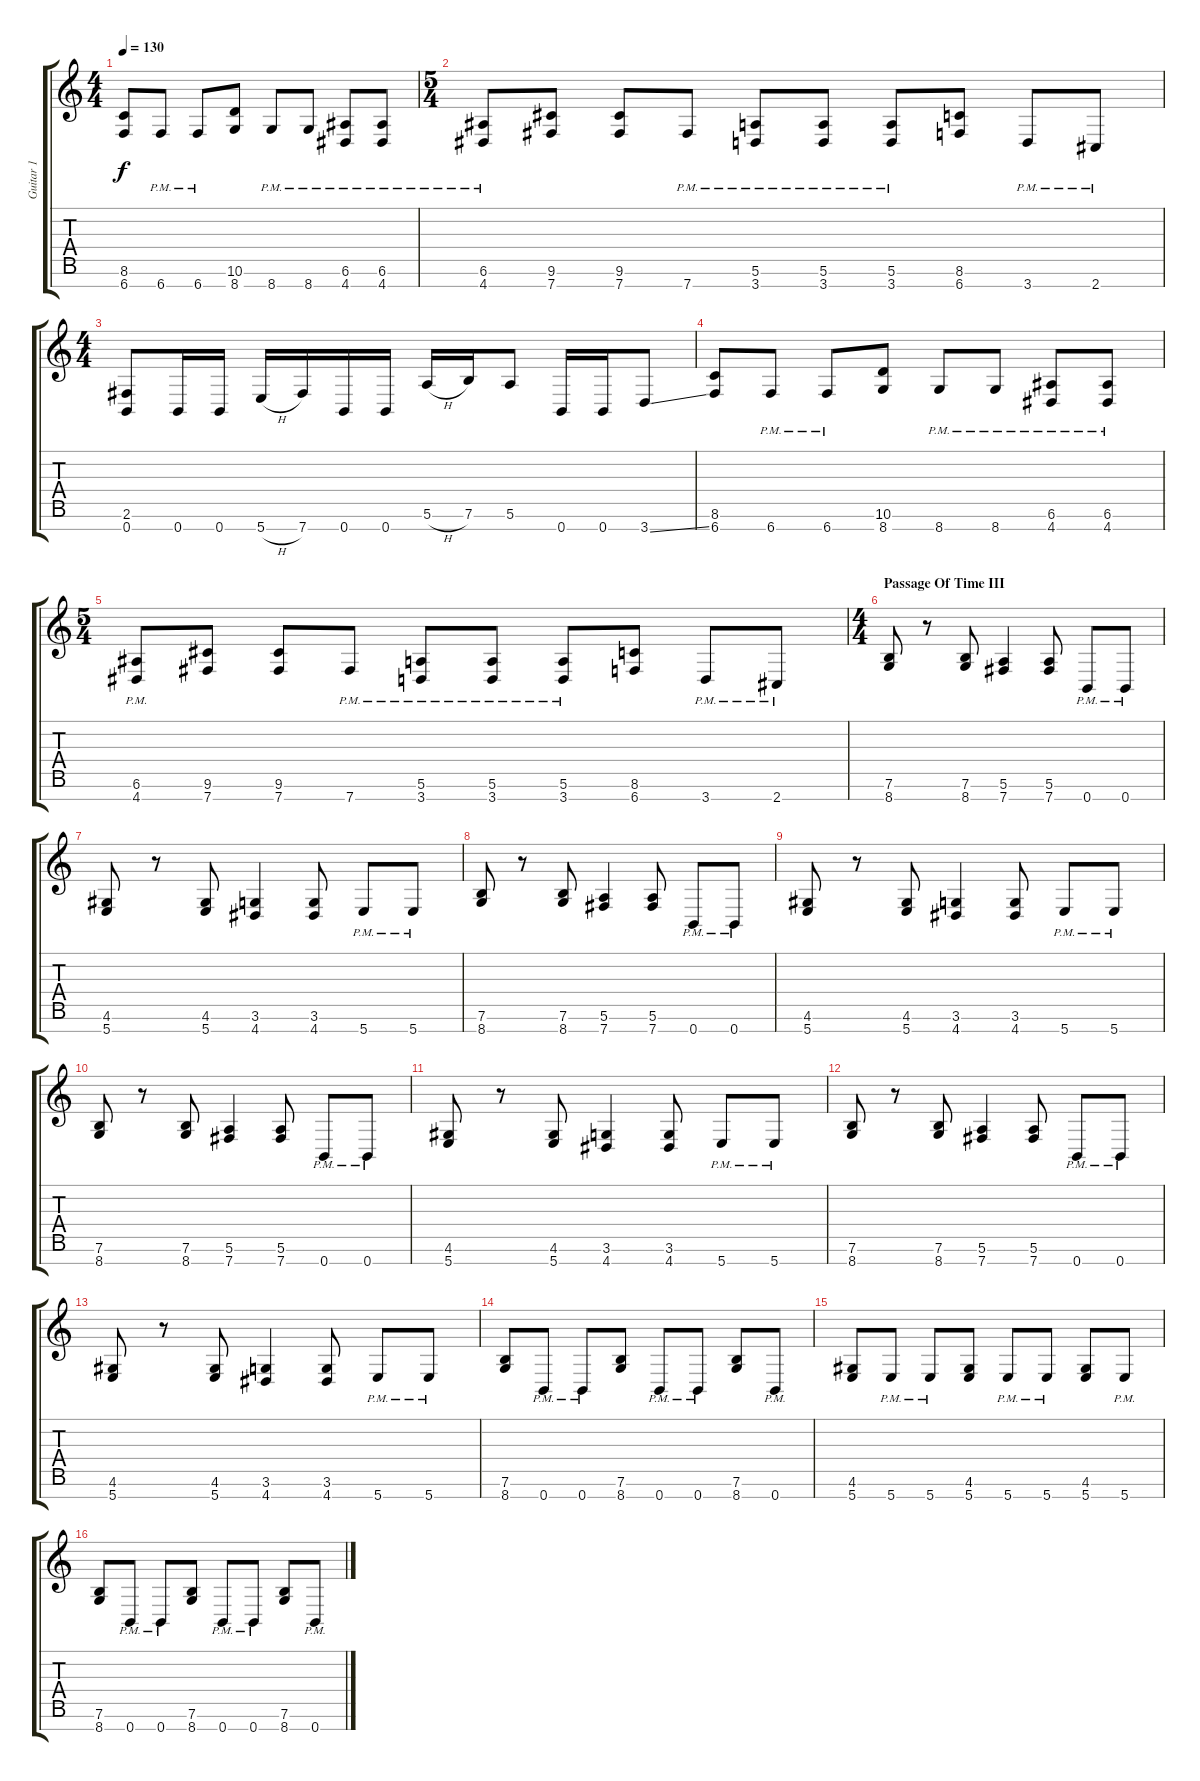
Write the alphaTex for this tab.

\track ("Guitar 1" "Guitar 1") {instrument distortionguitar}
\staff {score tabs}
\tuning (E4 B3 G3 D3 A2 E2 B1) {hide}
\ts (4 4)
\tempo 130
\clef g2
\ks c
(8.6 6.7).8{dy f} 6.7{pm}.8 6.7{pm}.8 (10.6 8.7).8 8.7{pm}.8 8.7{pm}.8 (6.6{pm} 4.7{pm}).8 (6.6{pm} 4.7{pm}).8 |
\ts (5 4)
(6.6{pm} 4.7{pm}).8 (9.6 7.7).8 (9.6 7.7).8 7.7{pm}.8 (5.6{pm} 3.7{pm}).8 (5.6{pm} 3.7{pm}).8 (5.6{pm} 3.7{pm}).8 (8.6 6.7).8 3.7{pm}.8 2.7{pm}.8 |
\ts (4 4)
(2.6 0.7).8 0.7.16 0.7.16 5.7{h}.16 7.7.16 0.7.16 0.7.16 5.6{h}.16 7.6.16 5.6.8 0.7.16 0.7.16 3.7{ss}.8 |
(8.6 6.7).8 6.7{pm}.8 6.7{pm}.8 (10.6 8.7).8 8.7{pm}.8 8.7{pm}.8 (6.6{pm} 4.7{pm}).8 (6.6{pm} 4.7{pm}).8 |
\ts (5 4)
(6.6{pm} 4.7{pm}).8 (9.6 7.7).8 (9.6 7.7).8 7.7{pm}.8 (5.6{pm} 3.7{pm}).8 (5.6{pm} 3.7{pm}).8 (5.6{pm} 3.7{pm}).8 (8.6 6.7).8 3.7{pm}.8 2.7{pm}.8 |
\ts (4 4)
\section ("" "Passage Of Time III")
(7.6 8.7).8 r.8 (7.6 8.7).8 (5.6 7.7).4 (5.6 7.7).8 0.7{pm}.8 0.7{pm}.8 |
(4.6 5.7).8 r.8 (4.6 5.7).8 (3.6 4.7).4 (3.6 4.7).8 5.7{pm}.8 5.7{pm}.8 |
(7.6 8.7).8 r.8 (7.6 8.7).8 (5.6 7.7).4 (5.6 7.7).8 0.7{pm}.8 0.7{pm}.8 |
(4.6 5.7).8 r.8 (4.6 5.7).8 (3.6 4.7).4 (3.6 4.7).8 5.7{pm}.8 5.7{pm}.8 |
(7.6 8.7).8 r.8 (7.6 8.7).8 (5.6 7.7).4 (5.6 7.7).8 0.7{pm}.8 0.7{pm}.8 |
(4.6 5.7).8 r.8 (4.6 5.7).8 (3.6 4.7).4 (3.6 4.7).8 5.7{pm}.8 5.7{pm}.8 |
(7.6 8.7).8 r.8 (7.6 8.7).8 (5.6 7.7).4 (5.6 7.7).8 0.7{pm}.8 0.7{pm}.8 |
(4.6 5.7).8 r.8 (4.6 5.7).8 (3.6 4.7).4 (3.6 4.7).8 5.7{pm}.8 5.7{pm}.8 |
\section ("" "")
(7.6 8.7).8 0.7{pm}.8 0.7{pm}.8 (7.6 8.7).8 0.7{pm}.8 0.7{pm}.8 (7.6 8.7).8 0.7{pm}.8 |
(4.6 5.7).8 5.7{pm}.8 5.7{pm}.8 (4.6 5.7).8 5.7{pm}.8 5.7{pm}.8 (4.6 5.7).8 5.7{pm}.8 |
(7.6 8.7).8 0.7{pm}.8 0.7{pm}.8 (7.6 8.7).8 0.7{pm}.8 0.7{pm}.8 (7.6 8.7).8 0.7{pm}.8
